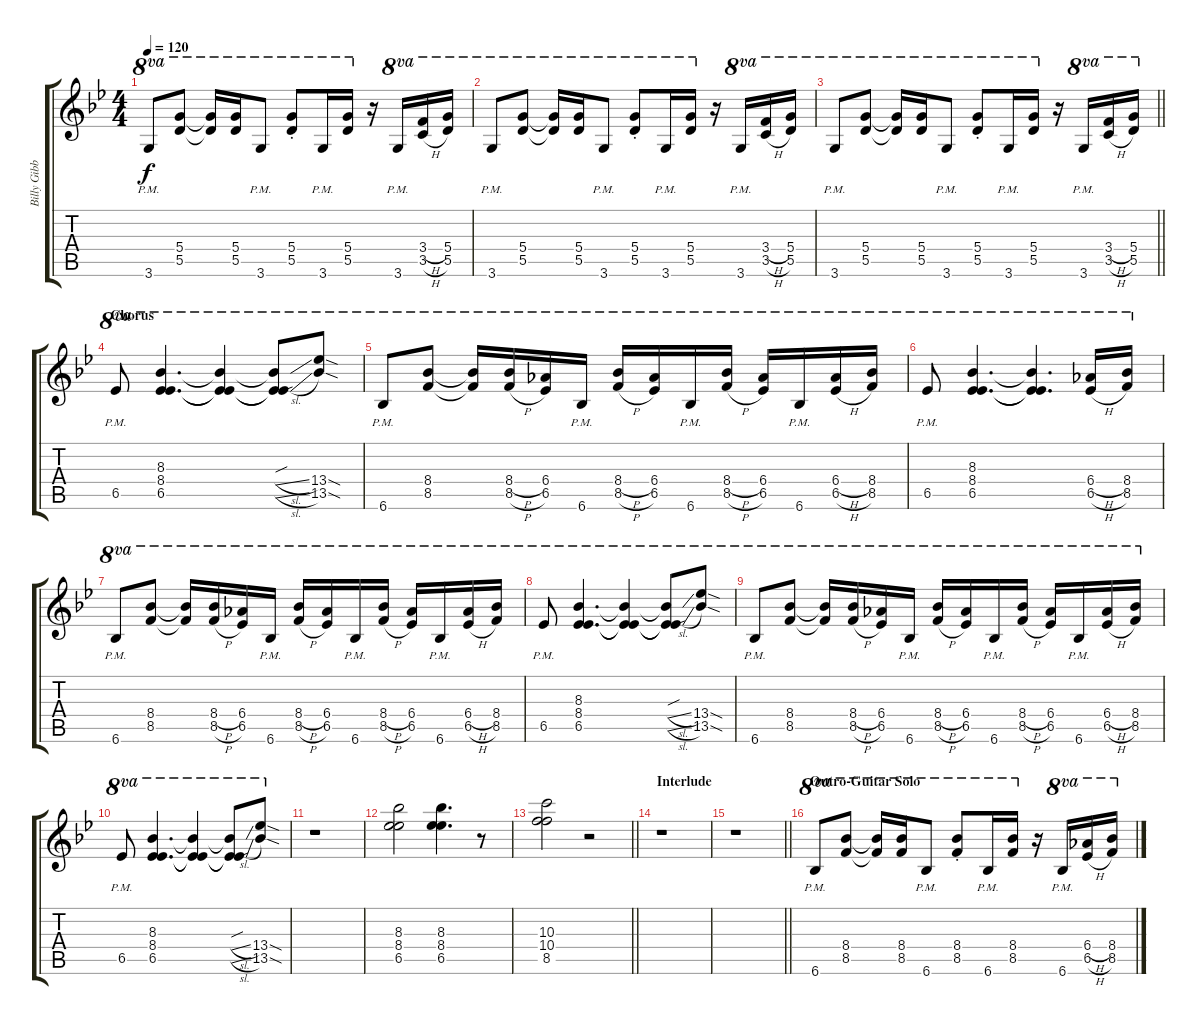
\track ("Billy Gibbons-Distortion Gtr." "Billy Gibb") {instrument distortionguitar}
\staff {score tabs}
\tuning (E4 B3 G3 D4 A3 E3) {hide}
\ts (4 4)
\tempo 120
\clef g2
\ks bb
3.6{pm}.8{ot 8va dy f} (5.4 5.5).8{ot 8va} (5.4{t} 5.5{t}).16{ot 8va} (5.4 5.5).16{ot 8va} 3.6{pm}.8{ot 8va} (5.4{st} 5.5{st}).8{ot 8va} 3.6{pm}.16{ot 8va} (5.4 5.5).16{ot 8va} r.16 3.6{pm}.16{ot 8va} (3.4{h} 3.5{h}).16{ot 8va} (5.4 5.5).16{ot 8va} |
3.6{pm}.8{ot 8va} (5.4 5.5).8{ot 8va} (5.4{t} 5.5{t}).16{ot 8va} (5.4 5.5).16{ot 8va} 3.6{pm}.8{ot 8va} (5.4{st} 5.5{st}).8{ot 8va} 3.6{pm}.16{ot 8va} (5.4 5.5).16{ot 8va} r.16 3.6{pm}.16{ot 8va} (3.4{h} 3.5{h}).16{ot 8va} (5.4 5.5).16{ot 8va} |
\barLineRight lightlight
3.6{pm}.8{ot 8va} (5.4 5.5).8{ot 8va} (5.4{t} 5.5{t}).16{ot 8va} (5.4 5.5).16{ot 8va} 3.6{pm}.8{ot 8va} (5.4{st} 5.5{st}).8{ot 8va} 3.6{pm}.16{ot 8va} (5.4 5.5).16{ot 8va} r.16 3.6{pm}.16{ot 8va} (3.4{h} 3.5{h}).16{ot 8va} (5.4 5.5).16{ot 8va} |
\section ("" "Chorus")
6.5{pm}.8{ot 8va} (8.3 8.4 6.5).4{d ot 8va} (8.3{t} 8.4{t} 6.5{t}).4{ot 8va} (8.3{sou t} 8.4{sl t} 6.5{sl t}).8{ot 8va} (13.4{sod} 13.5{sod}).8{ot 8va} |
6.6{pm}.8{ot 8va} (8.4 8.5).8{ot 8va} (8.4{t} 8.5{t}).16{ot 8va} (8.4{h} 8.5{h}).16{ot 8va} (6.4 6.5).16{ot 8va} 6.6{pm}.16{ot 8va} (8.4{h} 8.5{h}).16{ot 8va} (6.4 6.5).16{ot 8va} 6.6{pm}.16{ot 8va} (8.4{h} 8.5{h}).16{ot 8va} (6.4 6.5).16{ot 8va} 6.6{pm}.16{ot 8va} (6.4{h} 6.5{h}).16{ot 8va} (8.4 8.5).16{ot 8va} |
6.5{pm}.8{ot 8va} (8.3 8.4 6.5).4{d ot 8va} (8.3{t} 8.4{t} 6.5{t}).4{d ot 8va} (6.4{h} 6.5{h}).16{ot 8va} (8.4 8.5).16{ot 8va} |
6.6{pm}.8{ot 8va} (8.4 8.5).8{ot 8va} (8.4{t} 8.5{t}).16{ot 8va} (8.4{h} 8.5{h}).16{ot 8va} (6.4 6.5).16{ot 8va} 6.6{pm}.16{ot 8va} (8.4{h} 8.5{h}).16{ot 8va} (6.4 6.5).16{ot 8va} 6.6{pm}.16{ot 8va} (8.4{h} 8.5{h}).16{ot 8va} (6.4 6.5).16{ot 8va} 6.6{pm}.16{ot 8va} (6.4{h} 6.5{h}).16{ot 8va} (8.4 8.5).16{ot 8va} |
6.5{pm}.8{ot 8va} (8.3 8.4 6.5).4{d ot 8va} (8.3{t} 8.4{t} 6.5{t}).4{ot 8va} (8.3{sou t} 8.4{sl t} 6.5{sl t}).8{ot 8va} (13.4{sod} 13.5{sod}).8{ot 8va} |
6.6{pm}.8{ot 8va} (8.4 8.5).8{ot 8va} (8.4{t} 8.5{t}).16{ot 8va} (8.4{h} 8.5{h}).16{ot 8va} (6.4 6.5).16{ot 8va} 6.6{pm}.16{ot 8va} (8.4{h} 8.5{h}).16{ot 8va} (6.4 6.5).16{ot 8va} 6.6{pm}.16{ot 8va} (8.4{h} 8.5{h}).16{ot 8va} (6.4 6.5).16{ot 8va} 6.6{pm}.16{ot 8va} (6.4{h} 6.5{h}).16{ot 8va} (8.4 8.5).16{ot 8va} |
6.5{pm}.8{ot 8va} (8.3 8.4 6.5).4{d ot 8va} (8.3{t} 8.4{t} 6.5{t}).4{ot 8va} (8.3{sou t} 8.4{sl t} 6.5{sl t}).8{ot 8va} (13.4{sod} 13.5{sod}).8{ot 8va} |
r.1 |
(8.3 8.4 6.5).2 (8.3 8.4 6.5).4{d} r.8 |
\barLineRight lightlight
(10.3 10.4 8.5).2 r.2 |
\section ("" "Interlude")
r.1 |
\barLineRight lightlight
r.1 |
\section ("" "Outro-Guitar Solo")
6.6{pm}.8{ot 8va} (8.4 8.5).8{ot 8va} (8.4{t} 8.5{t}).16{ot 8va} (8.4 8.5).16{ot 8va} 6.6{pm}.8{ot 8va} (8.4{st} 8.5{st}).8{ot 8va} 6.6{pm}.16{ot 8va} (8.4 8.5).16{ot 8va} r.16 6.6{pm}.16{ot 8va} (6.4{h} 6.5{h}).16{ot 8va} (8.4 8.5).16{ot 8va}
